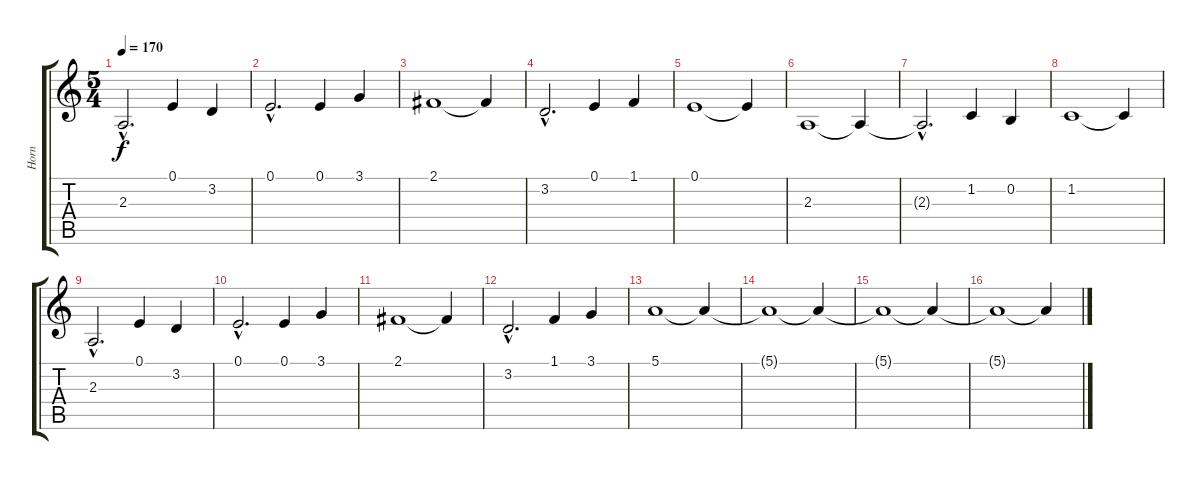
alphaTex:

\track ("Horn" "Horn") {instrument frenchhorn}
\staff {score tabs}
\tuning (E4 B3 G3 D3 A2 E2) {hide}
\ts (5 4)
\tempo 170
\clef g2
\ks c
2.3{hac}.2{d dy f} 0.1.4 3.2.4 |
0.1{hac}.2{d} 0.1.4 3.1.4 |
2.1.1 2.1{t}.4 |
3.2{hac}.2{d} 0.1.4 1.1.4 |
0.1.1 0.1{t}.4 |
2.3.1 2.3{t}.4 |
2.3{hac t}.2{d} 1.2.4 0.2.4 |
1.2.1 1.2{t}.4 |
2.3{hac}.2{d} 0.1.4 3.2.4 |
0.1{hac}.2{d} 0.1.4 3.1.4 |
2.1.1 2.1{t}.4 |
3.2{hac}.2{d} 1.1.4 3.1.4 |
5.1.1 5.1{t}.4 |
5.1{t}.1 5.1{t}.4 |
5.1{t}.1 5.1{t}.4 |
5.1{t}.1 5.1{t}.4
